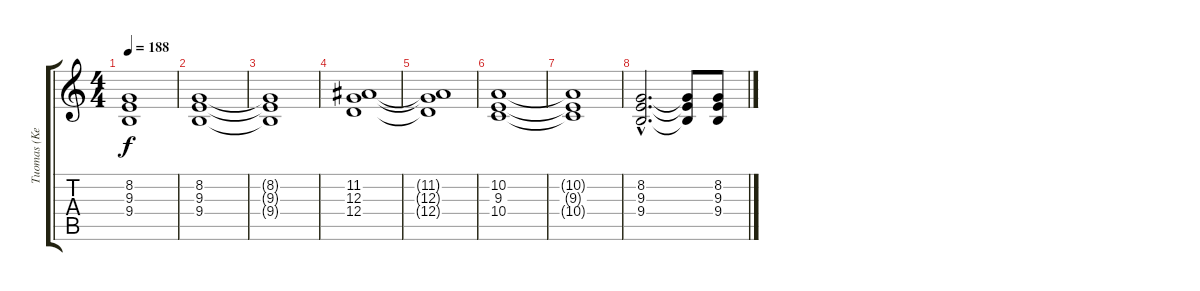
\track ("Tuomas (Keyboards)" "Tuomas (Ke") {instrument choiraahs}
\staff {score tabs}
\tuning (E4 B3 G3 D3 A2 E2) {hide}
\ts (4 4)
\tempo 188
\clef g2
\ks c
(8.2{t} 9.3{t} 9.4{t}).1{dy f} |
(8.2 9.3 9.4).1 |
(8.2{t} 9.3{t} 9.4{t}).1 |
(11.2 12.3 12.4).1 |
(11.2{t} 12.3{t} 12.4{t}).1 |
(10.2 9.3 10.4).1 |
(10.2{t} 9.3{t} 10.4{t}).1 |
(8.2{hac} 9.3{hac} 9.4{hac}).2{d} (8.2{t} 9.3{t} 9.4{t}).8 (8.2 9.3 9.4).8
